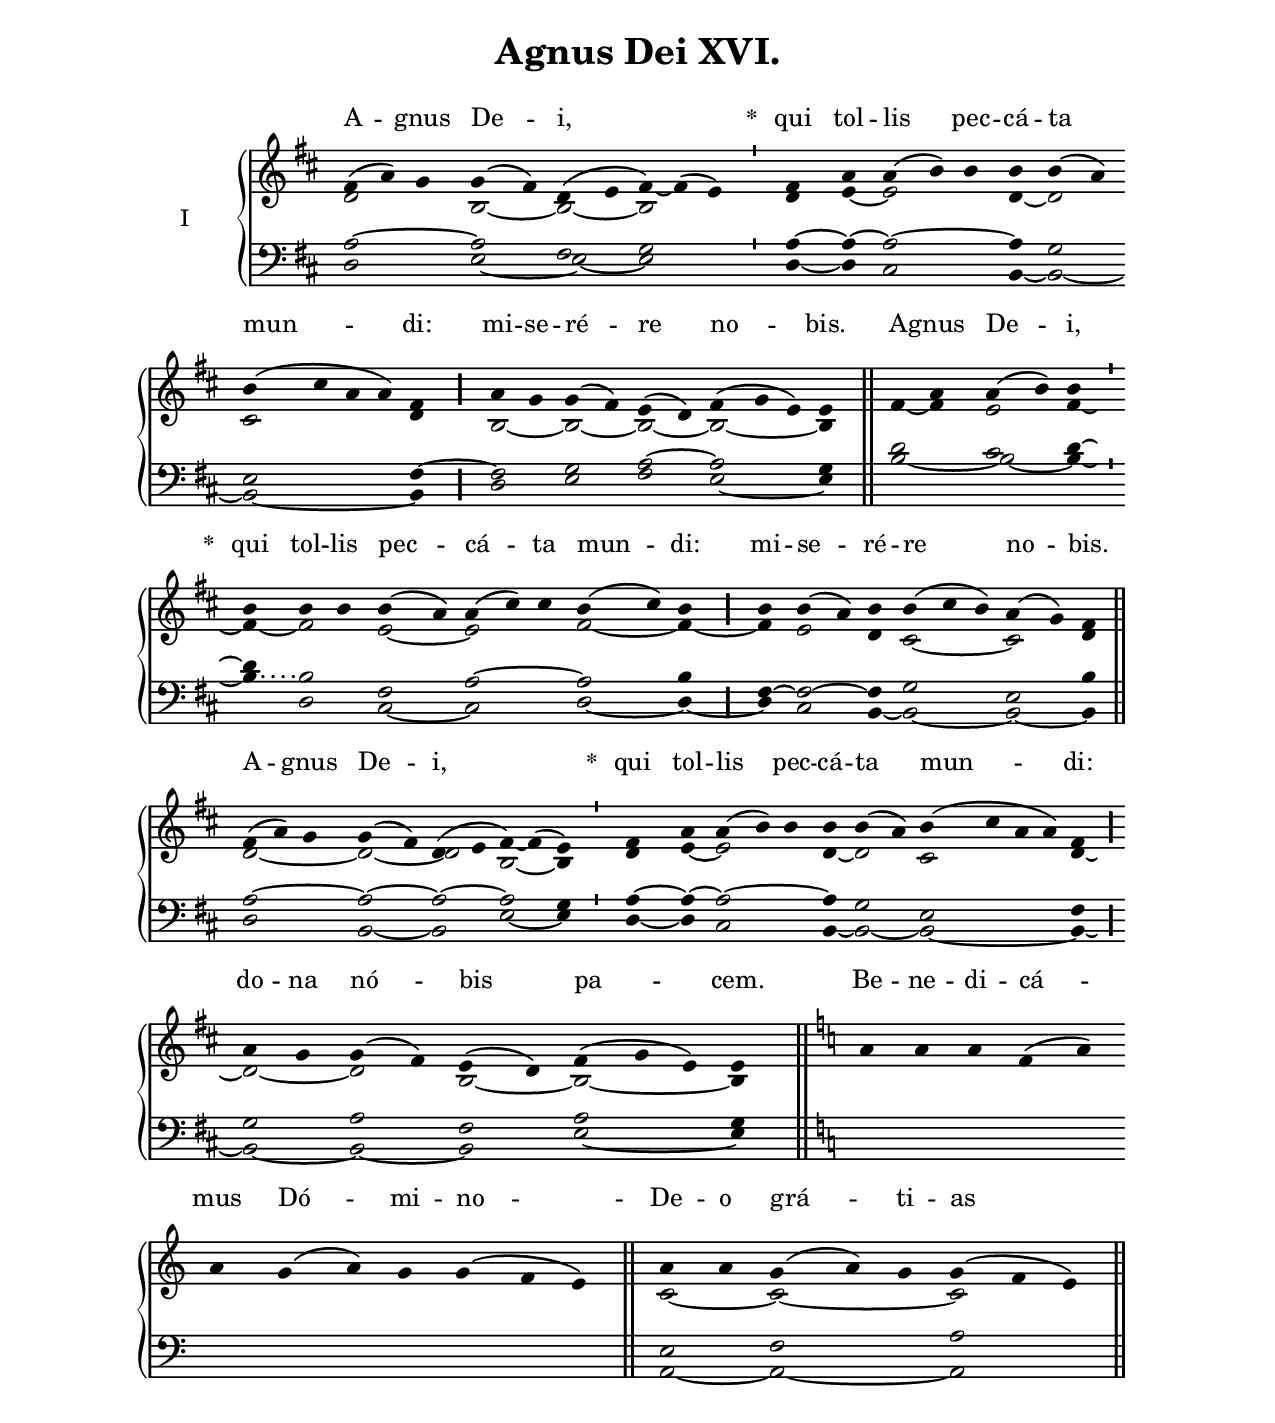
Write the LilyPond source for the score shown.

\version "2.18"
\include "gregorian.ly"
\include "noh2.ily"

%Page reference: page v.90
%(volume.page)

global = {
 \key e \dorian
 \cadenzaOn 
 \override Glissando #'thickness = #2.0
}

\header {
  title = \markup \center-column {"Agnus Dei XVI." \vspace #1 }
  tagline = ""
  composer = ""
}

\paper {
 #(include-special-characters)
  oddHeaderMarkup = \markup \fill-line {
    \line {}
    \center-column {
      \on-the-fly #first-page     " "
      \on-the-fly #not-first-page ""
    }
    \line { \on-the-fly #print-page-number-check-first \fromproperty #'page:page-number-string }
  }
  evenHeaderMarkup = \markup \fill-line {
    \line { \on-the-fly #print-page-number-check-first \fromproperty #'page:page-number-string }
    \center-column { "" }
    \line {}
  }
}

chantText = \lyricmode {
A -- gnus De -- i, 
\set stanza = " * " qui tol -- lis pec -- cá -- ta mun -- di: 
mi -- se -- ré -- re no -- bis. 
A -- gnus De -- i, 
\set stanza = " * " qui tol -- lis pec -- cá -- ta mun -- di: 
mi -- se -- ré -- re no -- bis. 
A -- gnus De -- i, 
\set stanza = " * " qui tol -- lis pec -- cá -- ta mun -- di: 
do -- na nó -- bis pa -- cem. 
Be -- ne -- di -- cá -- mus Dó -- mi -- no -- 
De -- o grá -- ti -- as }

chantMusic = {
\tieDown   fis'4 ( a'4) g'4 g'4 ( fis'4) d'4 ( e'4 fis'4) ~ fis'4 ( e'4) \divisioMinima
 fis'4 a'4 a'4 ( b'4) b'4 b'4 b'4 ( a'4) \forceBreak
 b'4 ( cis''4 a'4 a'4) fis'4 \divisioMaior
 a'4 g'4 g'4 ( fis'4) e'4 ( d'4) fis'4 ( g'4 e'4) e'4 \finalis
 fis'4 a'4 a'4 ( b'4) b'4 \divisioMinima
 \forceBreak
 b'4 b'4 b'4 b'4 ( a'4) a'4 ( cis''4) cis''4 b'4 ( cis''4) b'4 \divisioMaior
 b'4 b'4 ( a'4) b'4 b'4 ( cis''4 b'4) a'4 ( g'4) fis'4 \finalis
 \forceBreak
 fis'4 ( a'4) g'4 g'4 ( fis'4) d'4 ( e'4 fis'4) ~ fis'4 ( e'4) \divisioMinima
 fis'4 a'4 a'4 ( b'4) b'4 b'4 b'4 ( a'4) b'4 ( cis''4 a'4 a'4) fis'4 \divisioMaior
 \forceBreak
 a'4 g'4 g'4 ( fis'4) e'4 ( d'4) fis'4 ( g'4 e'4) e'4 \finalis
 \key e \phrygian a'4 a'4 a'4 f'4 ( a'4) \forceBreak
 a'4 g'4 ( a'4) g'4 g'4 ( f'4 e'4) \finalis
 a'4 a'4 g'4 ( a'4) g'4 g'4 ( f'4 e'4) \finalis

}

altoMusic = {
d'2*3/2 b2 ~ b2 ~ b2*3/2 \divisioMinima
d'4 e'4 ~ e'2*3/2 d'4 ~ d'2 cis'2*4/2 d'4 \divisioMaior
b2 ~ b2 ~ b2 ~ b2*3/2 ~ b4 \finalis
fis'4 ~ fis'4 e'2 fis'4 ~ \divisioMinima
fis'4 ~ fis'2 e'2 ~ e'2*3/2 fis'2 ~ fis'4 ~ \divisioMaior
fis'4 e'2 d'4 cis'2*3/2 ~ cis'2 d'4 \finalis
d'2*3/2 ~ d'2 ~ d'2 b2 ~ b4 \divisioMinima
d'4 e'4 ~ e'2*3/2 d'4 ~ d'2 cis'2*4/2 d'4 ~ \divisioMaior
d'2 ~ d'2 b2 ~ b2*3/2 ~ b4 r2*12/2 \finalis
c'2 ~ c'2*3/2 ~ c'2*3/2 \finalis
}

tenorMusic = {
a2*3/2 ~ a2 fis2 g2*3/2 \divisioMinima
a4 ~ a4 ~ a2*3/2 ~ a4 g2 e2*4/2 fis4 ~ \divisioMaior
fis2 g2 a2 ~ a2*3/2 g4 \finalis
d'2 cis'2 d'4 ~ \divisioMinima
d'4 b2 fis2 a2*3/2 ~ a2 b4 \divisioMaior
fis4 ~ fis2 ~ fis4 g2*3/2 e2 b4 \finalis
a2*3/2 ~ a2 ~ a2 ~ a2 g4 \divisioMinima
a4 ~ a4 ~ a2*3/2 ~ a4 g2 e2*4/2 fis4 \divisioMaior
g2 a2 fis2 a2*3/2 g4 r2*12/2 \finalis
e2 f2*3/2 a2*3/2 \finalis
}

bassMusic = {
d2*3/2 e2 ~ e2 ~ e2*3/2 \divisioMinima
d4 ~ d4 cis2*3/2 b,4 ~ b,2 ~ b,2*4/2 ~ b,4 \divisioMaior
d2 e2 fis2 e2*3/2 ~ e4 \finalis
b2 ~ b2 ~ b4 ~ \divisioMinima
b4 d2 cis2 ~ cis2*3/2 d2 ~ d4 ~ \divisioMaior
d4 cis2 b,4 ~ b,2*3/2 ~ b,2 ~ b,4 \finalis
d2*3/2 b,2 ~ b,2 e2 ~ e4 \divisioMinima
d4 ~ d4 cis2*3/2 b,4 ~ b,2 ~ b,2*4/2 ~ b,4 ~ \divisioMaior
b,2 ~ b,2 ~ b,2 e2*3/2 ~ e4 \key e \phrygian r2*12/2 \finalis
a,2 ~ a,2*3/2 ~ a,2*3/2 \finalis
}

voiceLines = {
\voiceLineStyle


s2*38/2
\allowVoiceLineBreak
\voiceLine "down" "down" b2*1/2 b2*1/2


}

\score{
  <<
    \new GrandStaff <<
      \set GrandStaff.autoBeaming = ##f
      \set GrandStaff.instrumentName = \markup \center-column {
        "I"
      }
      \new Staff = up <<
        \new Voice = "chant" {
          \voiceOne \global \chantMusic
        }
        \new Voice {
          \voiceTwo \global \altoMusic
        }
      >>

      \new Staff = down <<
        \clef bass
        \new Voice {
          \voiceOne \global \tenorMusic
        }
        \new Voice {
          \voiceTwo \global \bassMusic
        }
	\new Voice {
        \voiceThree \global \voiceLines
        }
      >>
    >>
    \new Lyrics \lyricsto chant {
      \chantText
    }
  >>
  \layout{
  }
  \midi{
    \tempo 4 = 125
  }
}
